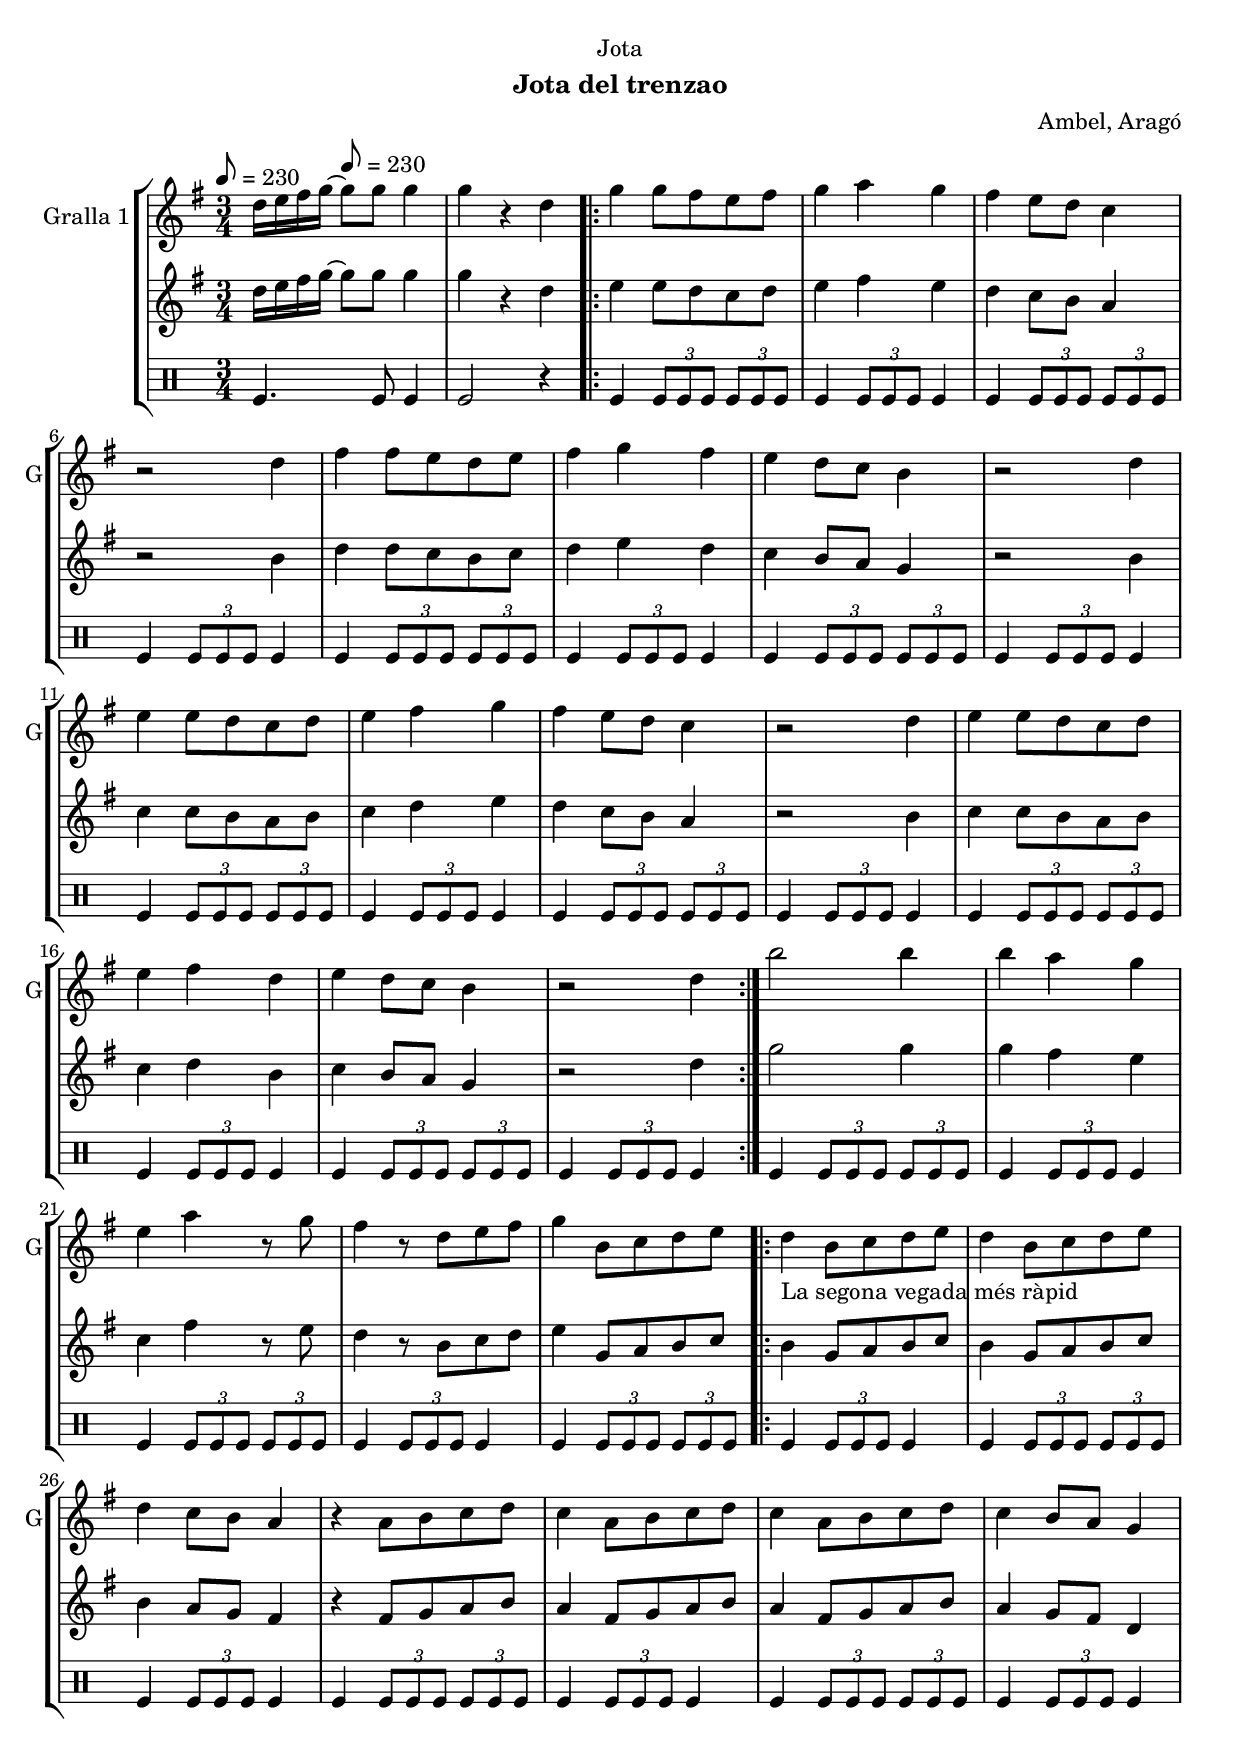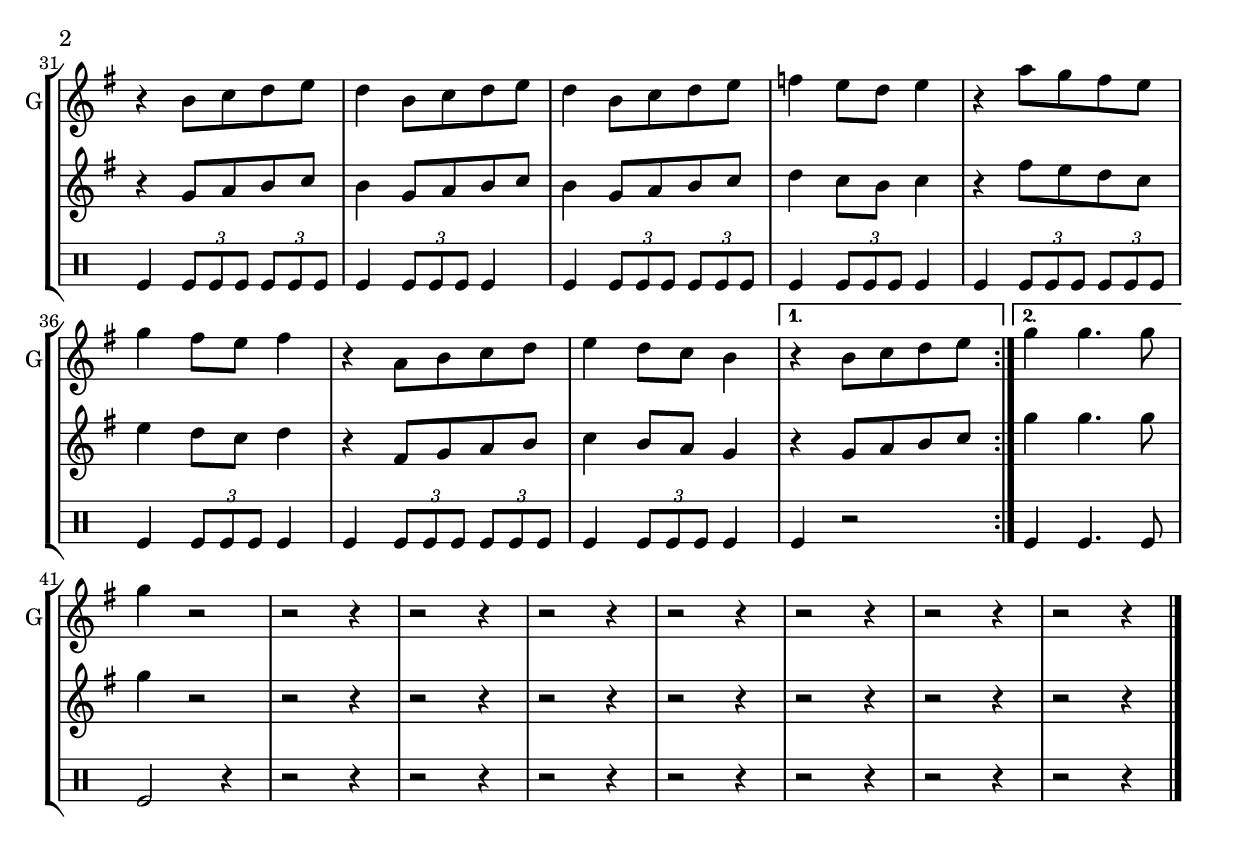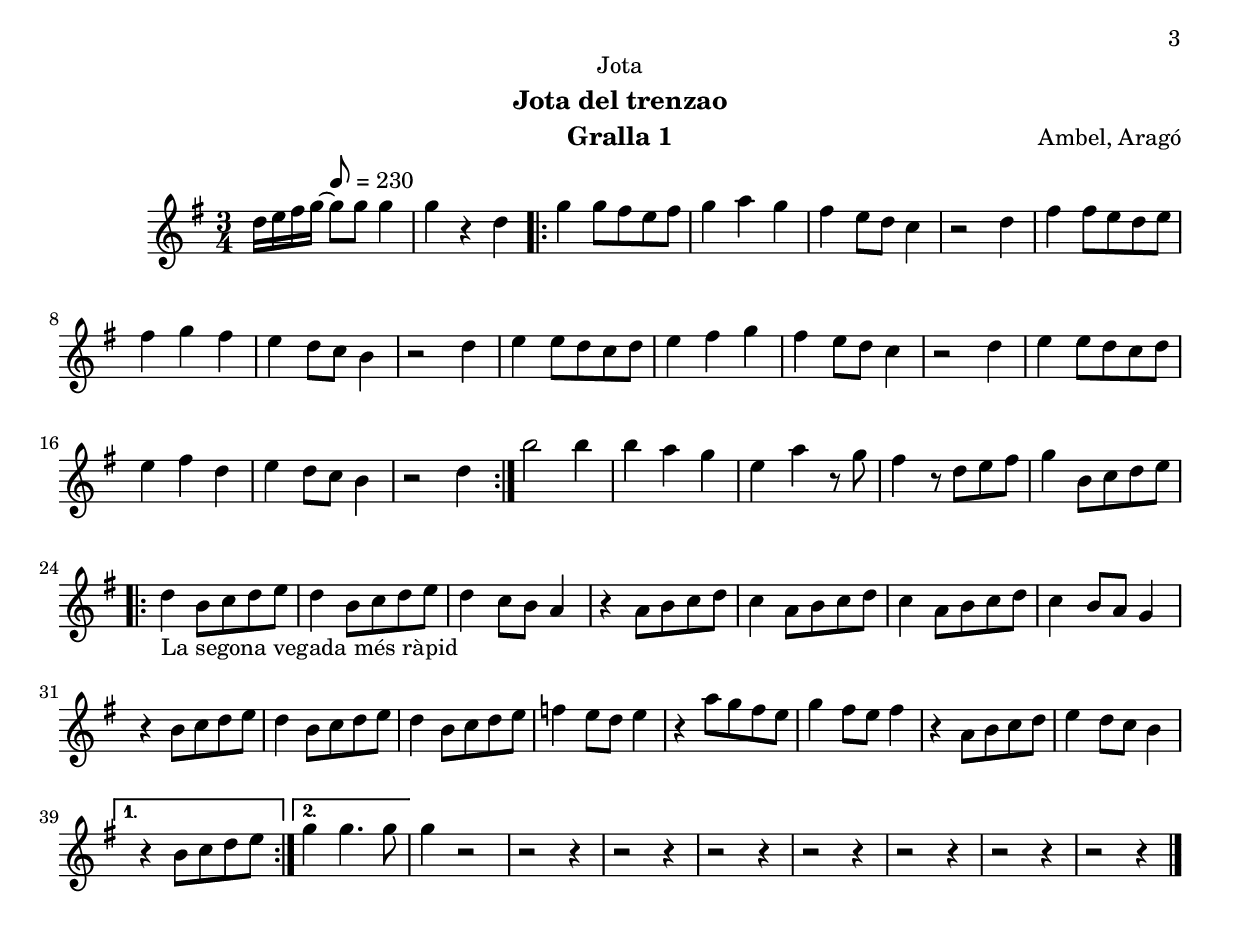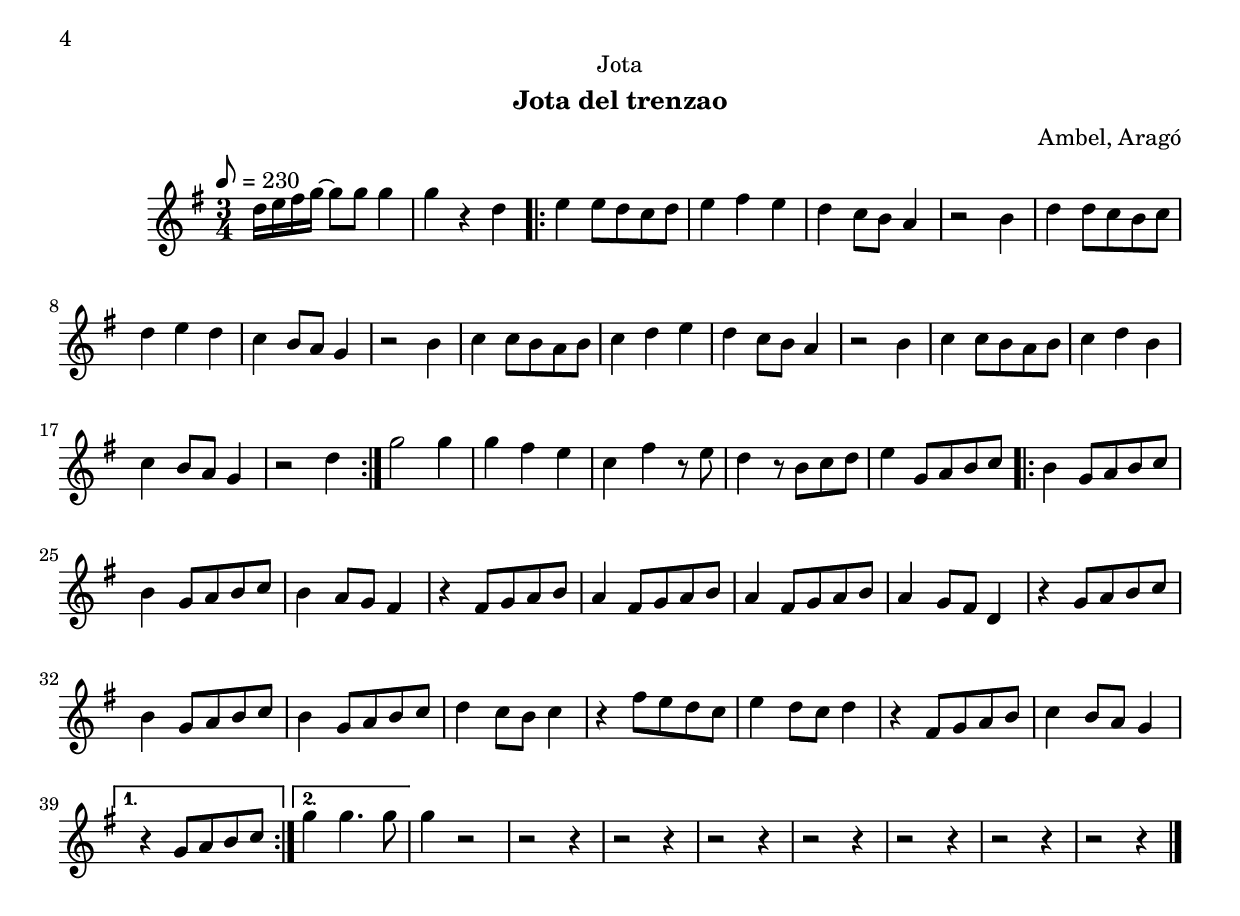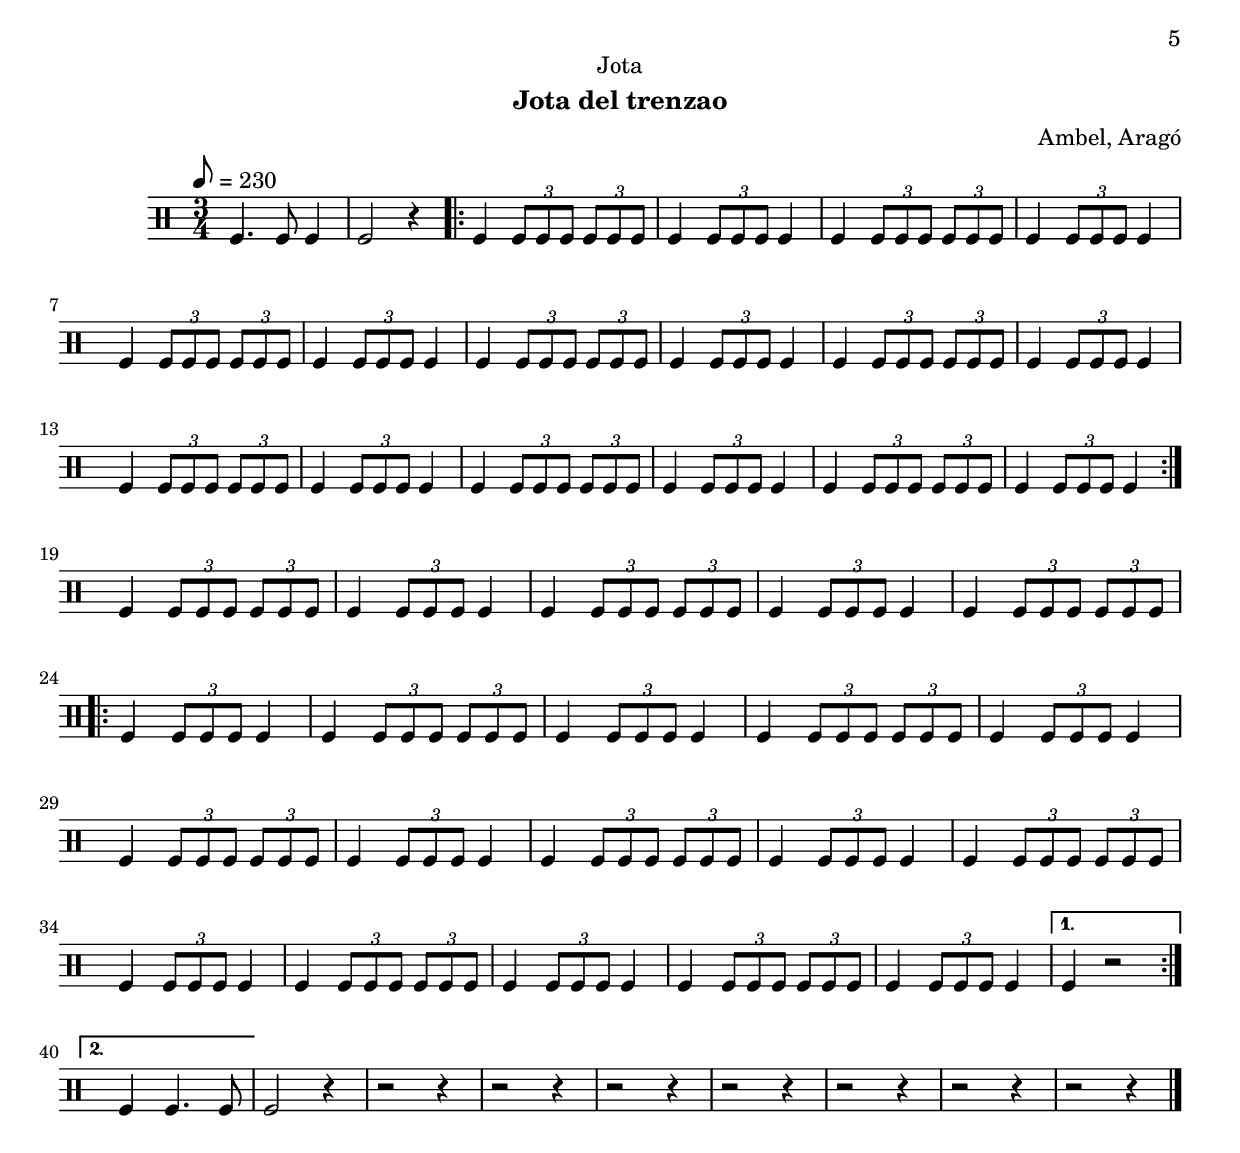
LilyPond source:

\version "2.22.1"

\header {
  dedication="Jota"
  title=""
  subtitle="Jota del trenzao"
  subsubtitle=""
  poet=""
  meter=""
  piece=""
  composer="Ambel, Aragó"
  arranger=""
  opus=""
  instrument=""
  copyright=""
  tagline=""
}

liniaroAa =
\relative d''
{
  \clef treble
  \key g \major
  \time 3/4
  d16 e fis g ~ \tempo 8 = 230 g8 g g4  |
  g4 r d  |
  \repeat volta 2 { g4 g8 fis e fis  |
  g4 a g  |
  %05
  fis4 e8 d c4  |
  r2 d4  |
  fis4 fis8 e d e  |
  fis4 g fis  |
  e4 d8 c b4  |
  %10
  r2 d4  |
  e4 e8 d c d  |
  e4 fis g  |
  fis4 e8 d c4  |
  r2 d4  |
  %15
  e4 e8 d c d  |
  e4 fis d  |
  e4 d8 c b4  |
  r2 d4  | }
  b'2 b4  |
  %20
  b4 a g  |
  e4 a r8 g  |
  fis4 r8 d e fis  |
  g4 b,8 c d e  |
  \repeat volta 2 { d4 _"La segona vegada més ràpid" b8 c d e  |
  %25
  d4 b8 c d e  |
  d4 c8 b a4  |
  r4 a8 b c d  |
  c4 a8 b c d  |
  c4 a8 b c d  |
  %30
  c4 b8 a g4  |
  r4 b8 c d e  |
  d4 b8 c d e  |
  d4 b8 c d e  |
  f4 e8 d e4  |
  %35
  r4 a8 g fis e  |
  g4 fis8 e fis4  |
  r4 a,8 b c d  |
  e4 d8 c b4 }
  \alternative { { r4 b8 c d e }
  %40
  { g4 g4. g8 } }
  g4 r2  |
  r2 r4  |
  r2 r4  |
  r2 r4  |
  %45
  r2 r4  |
  r2 r4  |
  r2 r4  |
  r2 r4  \bar "|."
}

liniaroAb =
\relative d''
{
  \tempo 8 = 230
  \clef treble
  \key g \major
  \time 3/4
  d16 e fis g ~ g8 g g4  |
  g4 r d  |
  \repeat volta 2 { e4 e8 d c d  |
  e4 fis e  |
  %05
  d4 c8 b a4  |
  r2 b4  |
  d4 d8 c b c  |
  d4 e d  |
  c4 b8 a g4  |
  %10
  r2 b4  |
  c4 c8 b a b  |
  c4 d e  |
  d4 c8 b a4  |
  r2 b4  |
  %15
  c4 c8 b a b  |
  c4 d b  |
  c4 b8 a g4  |
  r2 d'4  | }
  g2 g4  |
  %20
  g4 fis e  |
  c4 fis r8 e  |
  d4 r8 b c d  |
  e4 g,8 a b c  |
  \repeat volta 2 { b4 g8 a b c  |
  %25
  b4 g8 a b c  |
  b4 a8 g fis4  |
  r4 fis8 g a b  |
  a4 fis8 g a b  |
  a4 fis8 g a b  |
  %30
  a4 g8 fis d4  |
  r4 g8 a b c  |
  b4 g8 a b c  |
  b4 g8 a b c  |
  d4 c8 b c4  |
  %35
  r4 fis8 e d c  |
  e4 d8 c d4  |
  r4 fis,8 g a b  |
  c4 b8 a g4 }
  \alternative { { r4 g8 a b c }
  %40
  { g'4 g4. g8 } }
  g4 r2  |
  r2 r4  |
  r2 r4  |
  r2 r4  |
  %45
  r2 r4  |
  r2 r4  |
  r2 r4  |
  r2 r4  \bar "|."
}

liniaroAc =
\drummode
{
  \tempo 8 = 230
  \time 3/4
  tomfl4. tomfl8 tomfl4  |
  tomfl2 r4  |
  \repeat volta 2 { tomfl4 \times 2/3 { tomfl8 tomfl tomfl } \times 2/3 { tomfl tomfl tomfl }  |
  tomfl4 \times 2/3 { tomfl8 tomfl tomfl } tomfl4  |
  %05
  tomfl4 \times 2/3 { tomfl8 tomfl tomfl } \times 2/3 { tomfl tomfl tomfl }  |
  tomfl4 \times 2/3 { tomfl8 tomfl tomfl } tomfl4  |
  tomfl4 \times 2/3 { tomfl8 tomfl tomfl } \times 2/3 { tomfl tomfl tomfl }  |
  tomfl4 \times 2/3 { tomfl8 tomfl tomfl } tomfl4  |
  tomfl4 \times 2/3 { tomfl8 tomfl tomfl } \times 2/3 { tomfl tomfl tomfl }  |
  %10
  tomfl4 \times 2/3 { tomfl8 tomfl tomfl } tomfl4  |
  tomfl4 \times 2/3 { tomfl8 tomfl tomfl } \times 2/3 { tomfl tomfl tomfl }  |
  tomfl4 \times 2/3 { tomfl8 tomfl tomfl } tomfl4  |
  tomfl4 \times 2/3 { tomfl8 tomfl tomfl } \times 2/3 { tomfl tomfl tomfl }  |
  tomfl4 \times 2/3 { tomfl8 tomfl tomfl } tomfl4  |
  %15
  tomfl4 \times 2/3 { tomfl8 tomfl tomfl } \times 2/3 { tomfl tomfl tomfl }  |
  tomfl4 \times 2/3 { tomfl8 tomfl tomfl } tomfl4  |
  tomfl4 \times 2/3 { tomfl8 tomfl tomfl } \times 2/3 { tomfl tomfl tomfl }  |
  tomfl4 \times 2/3 { tomfl8 tomfl tomfl } tomfl4  | }
  tomfl4 \times 2/3 { tomfl8 tomfl tomfl } \times 2/3 { tomfl tomfl tomfl }  |
  %20
  tomfl4 \times 2/3 { tomfl8 tomfl tomfl } tomfl4  |
  tomfl4 \times 2/3 { tomfl8 tomfl tomfl } \times 2/3 { tomfl tomfl tomfl }  |
  tomfl4 \times 2/3 { tomfl8 tomfl tomfl } tomfl4  |
  tomfl4 \times 2/3 { tomfl8 tomfl tomfl } \times 2/3 { tomfl tomfl tomfl }  |
  \repeat volta 2 { tomfl4 \times 2/3 { tomfl8 tomfl tomfl } tomfl4  |
  %25
  tomfl4 \times 2/3 { tomfl8 tomfl tomfl } \times 2/3 { tomfl tomfl tomfl }  |
  tomfl4 \times 2/3 { tomfl8 tomfl tomfl } tomfl4  |
  tomfl4 \times 2/3 { tomfl8 tomfl tomfl } \times 2/3 { tomfl tomfl tomfl }  |
  tomfl4 \times 2/3 { tomfl8 tomfl tomfl } tomfl4  |
  tomfl4 \times 2/3 { tomfl8 tomfl tomfl } \times 2/3 { tomfl tomfl tomfl }  |
  %30
  tomfl4 \times 2/3 { tomfl8 tomfl tomfl } tomfl4  |
  tomfl4 \times 2/3 { tomfl8 tomfl tomfl } \times 2/3 { tomfl tomfl tomfl }  |
  tomfl4 \times 2/3 { tomfl8 tomfl tomfl } tomfl4  |
  tomfl4 \times 2/3 { tomfl8 tomfl tomfl } \times 2/3 { tomfl tomfl tomfl }  |
  tomfl4 \times 2/3 { tomfl8 tomfl tomfl } tomfl4  |
  %35
  tomfl4 \times 2/3 { tomfl8 tomfl tomfl } \times 2/3 { tomfl tomfl tomfl }  |
  tomfl4 \times 2/3 { tomfl8 tomfl tomfl } tomfl4  |
  tomfl4 \times 2/3 { tomfl8 tomfl tomfl } \times 2/3 { tomfl tomfl tomfl }  |
  tomfl4 \times 2/3 { tomfl8 tomfl tomfl } tomfl4 }
  \alternative { { tomfl4 r2 }
  %40
  { tomfl4 tomfl4. tomfl8 } }
  tomfl2 r4  |
  r2 r4  |
  r2 r4  |
  r2 r4  |
  %45
  r2 r4  |
  r2 r4  |
  r2 r4  |
  r2 r4  \bar "|."
}

\bookpart {
  \score {
    \new StaffGroup {
      \override Score.RehearsalMark #'self-alignment-X = #LEFT
      <<
        \new Staff \with {instrumentName = #"Gralla 1" shortInstrumentName = #"G"} \liniaroAa
        \new Staff \with {instrumentName = #"" shortInstrumentName = #" "} \liniaroAb
        \new DrumStaff \with {instrumentName = #"" shortInstrumentName = #" "} \liniaroAc
      >>
    }
    \layout {}
  }
  \score { \unfoldRepeats
    \new StaffGroup {
      \override Score.RehearsalMark #'self-alignment-X = #LEFT
      <<
        \new Staff \with {instrumentName = #"Gralla 1" shortInstrumentName = #"G"} \liniaroAa
        \new Staff \with {instrumentName = #"" shortInstrumentName = #" "} \liniaroAb
        \new DrumStaff \with {instrumentName = #"" shortInstrumentName = #" "} \liniaroAc
      >>
    }
    \midi {
      \set Staff.midiInstrument = "oboe"
      \set DrumStaff.midiInstrument = "drums"
    }
  }
}

\bookpart {
  \header {instrument="Gralla 1"}
  \score {
    \new StaffGroup {
      \override Score.RehearsalMark #'self-alignment-X = #LEFT
      <<
        \new Staff \liniaroAa
      >>
    }
    \layout {}
  }
  \score { \unfoldRepeats
    \new StaffGroup {
      \override Score.RehearsalMark #'self-alignment-X = #LEFT
      <<
        \new Staff \liniaroAa
      >>
    }
    \midi {
      \set Staff.midiInstrument = "oboe"
      \set DrumStaff.midiInstrument = "drums"
    }
  }
}

\bookpart {
  \header {instrument=""}
  \score {
    \new StaffGroup {
      \override Score.RehearsalMark #'self-alignment-X = #LEFT
      <<
        \new Staff \liniaroAb
      >>
    }
    \layout {}
  }
  \score { \unfoldRepeats
    \new StaffGroup {
      \override Score.RehearsalMark #'self-alignment-X = #LEFT
      <<
        \new Staff \liniaroAb
      >>
    }
    \midi {
      \set Staff.midiInstrument = "oboe"
      \set DrumStaff.midiInstrument = "drums"
    }
  }
}

\bookpart {
  \header {instrument=""}
  \score {
    \new StaffGroup {
      \override Score.RehearsalMark #'self-alignment-X = #LEFT
      <<
        \new DrumStaff \liniaroAc
      >>
    }
    \layout {}
  }
  \score { \unfoldRepeats
    \new StaffGroup {
      \override Score.RehearsalMark #'self-alignment-X = #LEFT
      <<
        \new DrumStaff \liniaroAc
      >>
    }
    \midi {
      \set Staff.midiInstrument = "oboe"
      \set DrumStaff.midiInstrument = "drums"
    }
  }
}

